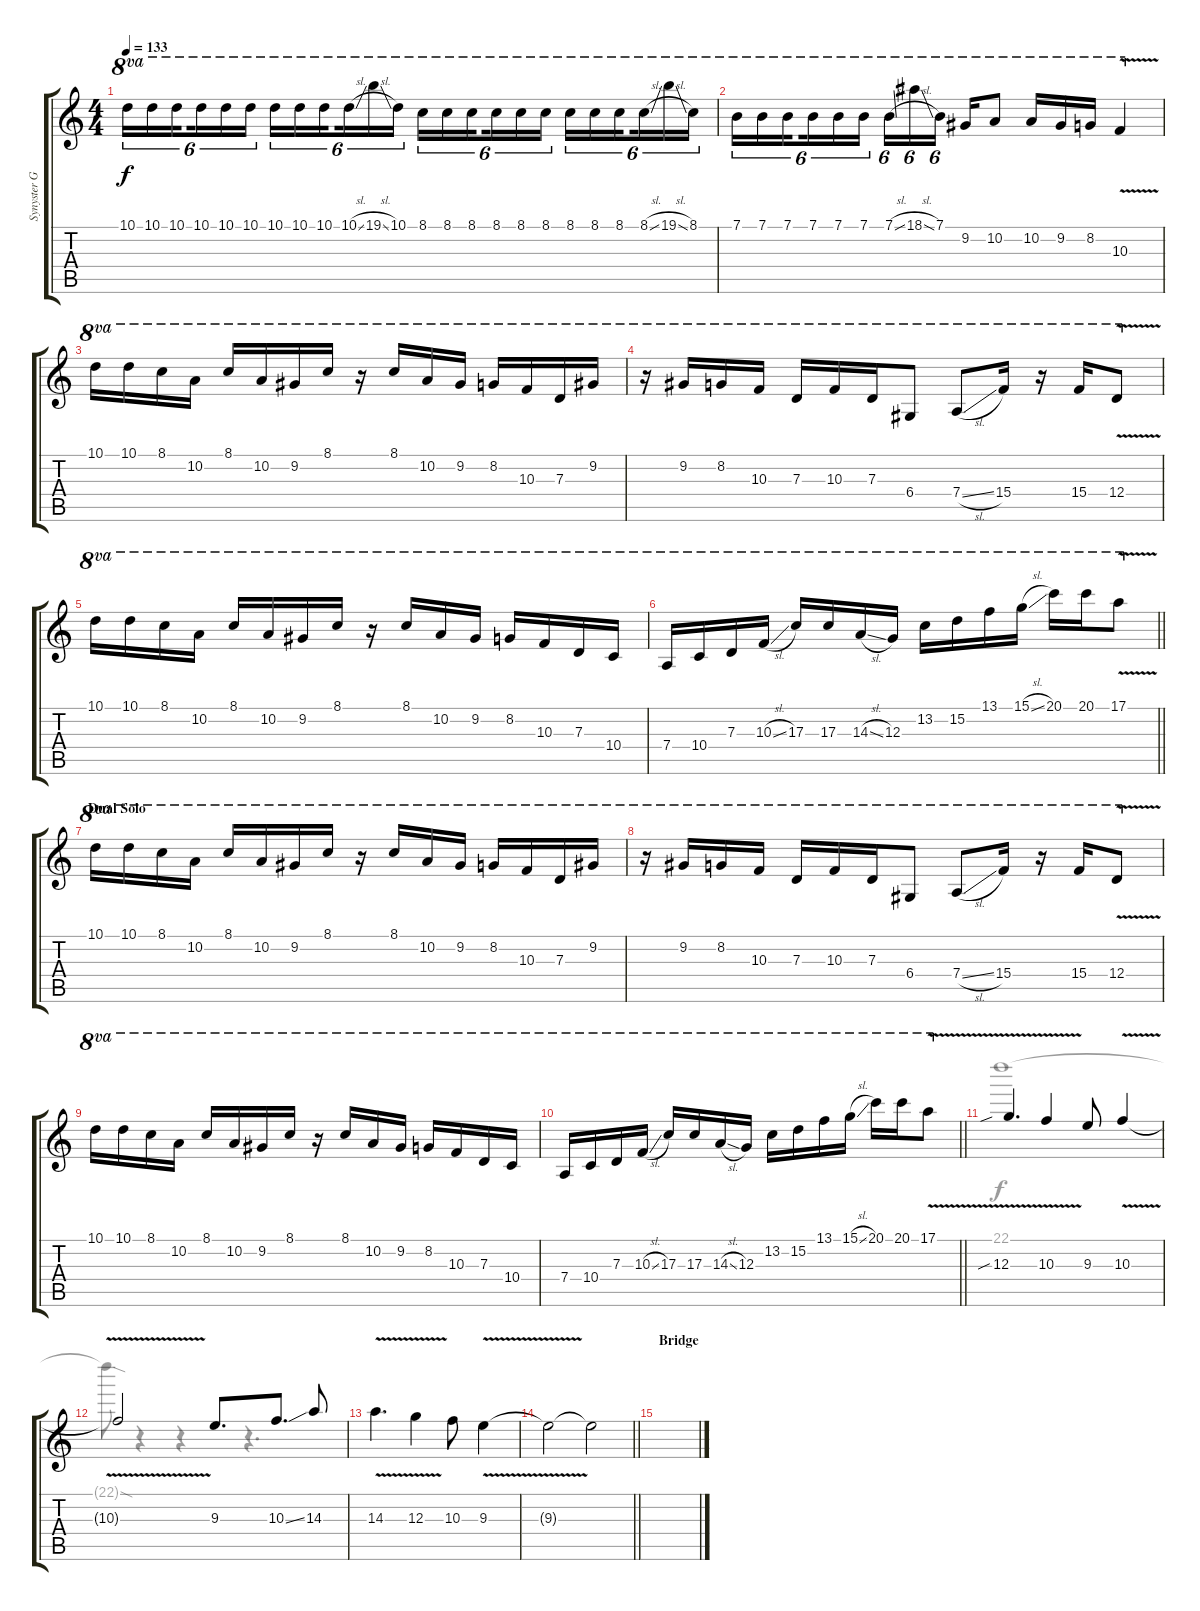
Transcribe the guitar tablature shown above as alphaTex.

\track ("Synyster Gates [Guitar]" "Synyster G") {instrument distortionguitar}
\staff {score tabs}
\tuning (E4 B3 G3 D3 A2 D2) {hide}
\voice
\ts (4 4)
\tempo 133
\clef g2
\ks c
10.1.16{tu (6 4) ot 8va dy f} 10.1.16{tu (6 4) ot 8va} 10.1.16{tu (6 4) ot 8va beam splitsecondary} 10.1.16{tu (6 4) ot 8va} 10.1.16{tu (6 4) ot 8va} 10.1.16{tu (6 4) ot 8va} 10.1.16{tu (6 4) ot 8va} 10.1.16{tu (6 4) ot 8va} 10.1.16{tu (6 4) ot 8va beam splitsecondary} 10.1{sl}.16{tu (6 4) ot 8va} 19.1{sl}.16{tu (6 4) ot 8va} 10.1.16{tu (6 4) ot 8va} 8.1.16{tu (6 4) ot 8va} 8.1.16{tu (6 4) ot 8va} 8.1.16{tu (6 4) ot 8va beam splitsecondary} 8.1.16{tu (6 4) ot 8va} 8.1.16{tu (6 4) ot 8va} 8.1.16{tu (6 4) ot 8va} 8.1.16{tu (6 4) ot 8va} 8.1.16{tu (6 4) ot 8va} 8.1.16{tu (6 4) ot 8va beam splitsecondary} 8.1{sl}.16{tu (6 4) ot 8va} 19.1{sl}.16{tu (6 4) ot 8va} 8.1.16{tu (6 4) ot 8va} |
7.1.16{tu (6 4) ot 8va} 7.1.16{tu (6 4) ot 8va} 7.1.16{tu (6 4) ot 8va beam splitsecondary} 7.1.16{tu (6 4) ot 8va} 7.1.16{tu (6 4) ot 8va} 7.1.16{tu (6 4) ot 8va} 7.1{sl}.16{tu (6 4) ot 8va} 18.1{sl}.16{tu (6 4) ot 8va} 7.1.16{tu (6 4) ot 8va beam splitsecondary} 9.2.16{ot 8va} 10.2.8{ot 8va} 10.2.16{ot 8va} 9.2.16{ot 8va} 8.2.16{ot 8va} 10.3{v}.4{ot 8va} |
10.1.16{ot 8va} 10.1.16{ot 8va} 8.1.16{ot 8va} 10.2.16{ot 8va} 8.1.16{ot 8va} 10.2.16{ot 8va} 9.2.16{ot 8va} 8.1.16{ot 8va} r.16{ot 8va} 8.1.16{ot 8va} 10.2.16{ot 8va} 9.2.16{ot 8va} 8.2.16{ot 8va} 10.3.16{ot 8va} 7.3.16{ot 8va} 9.2.16{ot 8va} |
r.16{ot 8va} 9.2.16{ot 8va} 8.2.16{ot 8va} 10.3.16{ot 8va} 7.3.16{ot 8va} 10.3.16{ot 8va} 7.3.16{ot 8va} 6.4.8{ot 8va} 7.4{sl}.8{ot 8va} 15.4.16{ot 8va} r.16{ot 8va} 15.4.16{ot 8va} 12.4{v}.8{ot 8va} |
10.1.16{ot 8va} 10.1.16{ot 8va} 8.1.16{ot 8va} 10.2.16{ot 8va} 8.1.16{ot 8va} 10.2.16{ot 8va} 9.2.16{ot 8va} 8.1.16{ot 8va} r.16{ot 8va} 8.1.16{ot 8va} 10.2.16{ot 8va} 9.2.16{ot 8va} 8.2.16{ot 8va} 10.3.16{ot 8va} 7.3.16{ot 8va} 10.4.16{ot 8va} |
\barLineRight lightlight
7.4.16{ot 8va} 10.4.16{ot 8va} 7.3.16{ot 8va} 10.3{sl}.16{ot 8va} 17.3.16{ot 8va} 17.3.16{ot 8va} 14.3{sl}.16{ot 8va} 12.3.16{ot 8va} 13.2.16{ot 8va} 15.2.16{ot 8va} 13.1.16{ot 8va} 15.1{sl}.16{ot 8va} 20.1.16{ot 8va} 20.1.16{ot 8va} 17.1{v}.8{ot 8va} |
\section ("" "Dual Solo")
10.1.16{ot 8va volume 15 balance 2} 10.1.16{ot 8va} 8.1.16{ot 8va} 10.2.16{ot 8va} 8.1.16{ot 8va} 10.2.16{ot 8va} 9.2.16{ot 8va} 8.1.16{ot 8va} r.16{ot 8va} 8.1.16{ot 8va} 10.2.16{ot 8va} 9.2.16{ot 8va} 8.2.16{ot 8va} 10.3.16{ot 8va} 7.3.16{ot 8va} 9.2.16{ot 8va} |
r.16{ot 8va} 9.2.16{ot 8va} 8.2.16{ot 8va} 10.3.16{ot 8va} 7.3.16{ot 8va} 10.3.16{ot 8va} 7.3.16{ot 8va} 6.4.8{ot 8va} 7.4{sl}.8{ot 8va} 15.4.16{ot 8va} r.16{ot 8va} 15.4.16{ot 8va} 12.4{v}.8{ot 8va} |
10.1.16{ot 8va} 10.1.16{ot 8va} 8.1.16{ot 8va} 10.2.16{ot 8va} 8.1.16{ot 8va} 10.2.16{ot 8va} 9.2.16{ot 8va} 8.1.16{ot 8va} r.16{ot 8va} 8.1.16{ot 8va} 10.2.16{ot 8va} 9.2.16{ot 8va} 8.2.16{ot 8va} 10.3.16{ot 8va} 7.3.16{ot 8va} 10.4.16{ot 8va} |
\barLineRight lightlight
7.4.16{ot 8va} 10.4.16{ot 8va} 7.3.16{ot 8va} 10.3{sl}.16{ot 8va} 17.3.16{ot 8va} 17.3.16{ot 8va} 14.3{sl}.16{ot 8va} 12.3.16{ot 8va} 13.2.16{ot 8va} 15.2.16{ot 8va} 13.1.16{ot 8va} 15.1{sl}.16{ot 8va} 20.1.16{ot 8va} 20.1.16{ot 8va} 17.1{v}.8{ot 8va} |
12.3{v sib}.4{d} 10.3{v}.4 9.3.8 10.3{v}.4 |
10.3{t}.2 9.3.8{d} 10.3{ss}.8{d} 14.3.8 |
14.3{v}.4{d} 12.3{v}.4 10.3.8 9.3{v}.4 |
\barLineRight lightlight
9.3{t}.2 9.3{t}.2 |
\section ("" "Bridge")
|
\voice
\clef g2
\ottava regular
\simile none
\ks c
|
|
|
|
|
\barLineRight lightlight
|
|
|
|
\barLineRight lightlight
|
22.1.1 |
22.1{sod t}.8{dy f} r.4 r.4 r.4{d} |
|
\barLineRight lightlight
|
|
